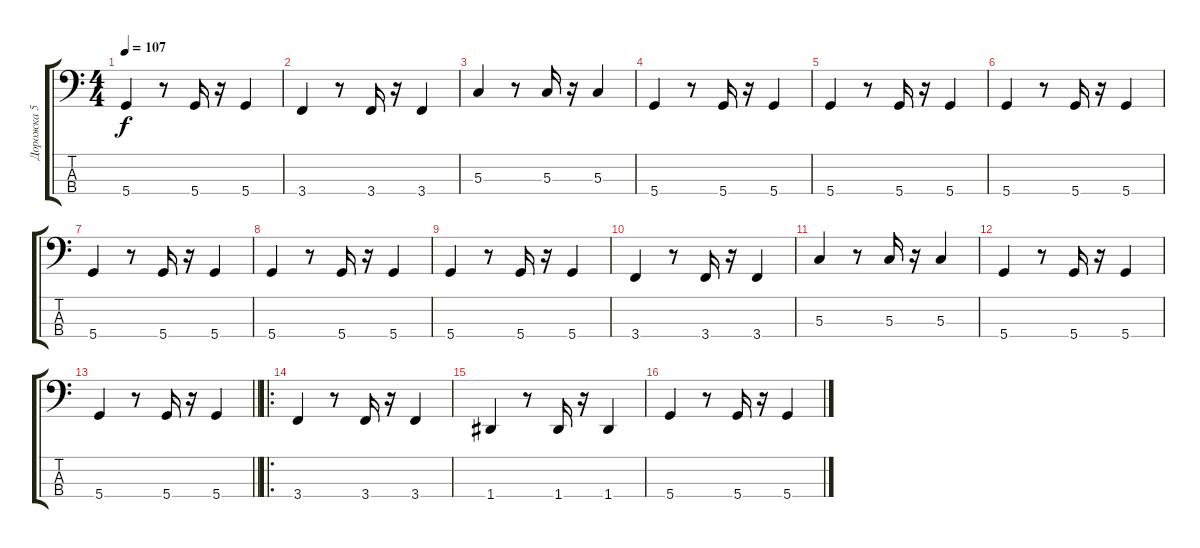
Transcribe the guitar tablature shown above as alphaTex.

\track ("Дорожка 5" "Дорожка 5") {instrument electricbasspick}
\staff {score tabs}
\tuning (F2 C2 G1 D1) {hide}
\ts (4 4)
\tempo 107
\clef f4
\ks c
5.4.4{dy f} r.8 5.4.16 r.16 5.4.4 |
3.4.4 r.8 3.4.16 r.16 3.4.4 |
5.3.4 r.8 5.3.16 r.16 5.3.4 |
5.4.4 r.8 5.4.16 r.16 5.4.4 |
5.4.4 r.8 5.4.16 r.16 5.4.4 |
5.4.4 r.8 5.4.16 r.16 5.4.4 |
5.4.4 r.8 5.4.16 r.16 5.4.4 |
5.4.4 r.8 5.4.16 r.16 5.4.4 |
5.4.4 r.8 5.4.16 r.16 5.4.4 |
3.4.4 r.8 3.4.16 r.16 3.4.4 |
5.3.4 r.8 5.3.16 r.16 5.3.4 |
5.4.4 r.8 5.4.16 r.16 5.4.4 |
\barLineRight lightlight
5.4.4 r.8 5.4.16 r.16 5.4.4 |
\ro
3.4.4 r.8 3.4.16 r.16 3.4.4 |
1.4.4 r.8 1.4.16 r.16 1.4.4 |
5.4.4 r.8 5.4.16 r.16 5.4.4
